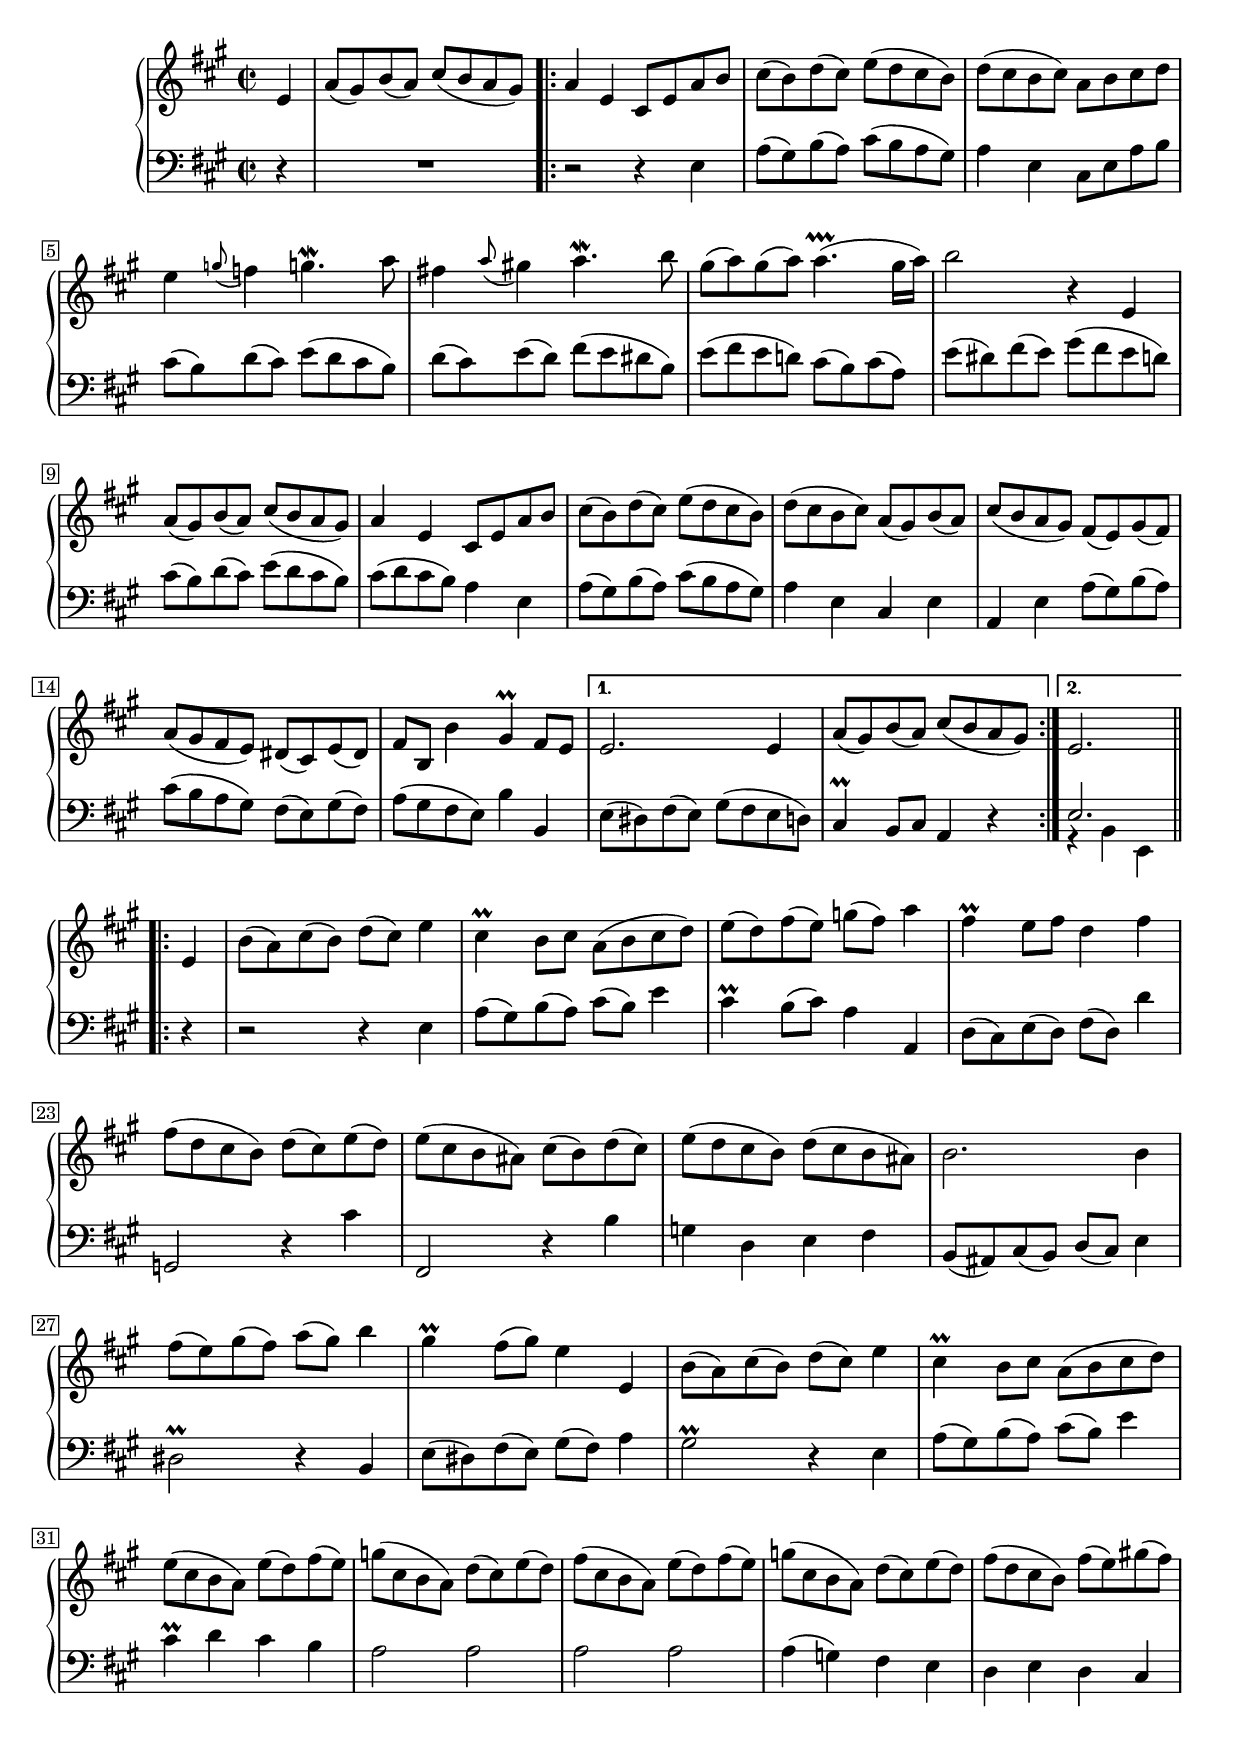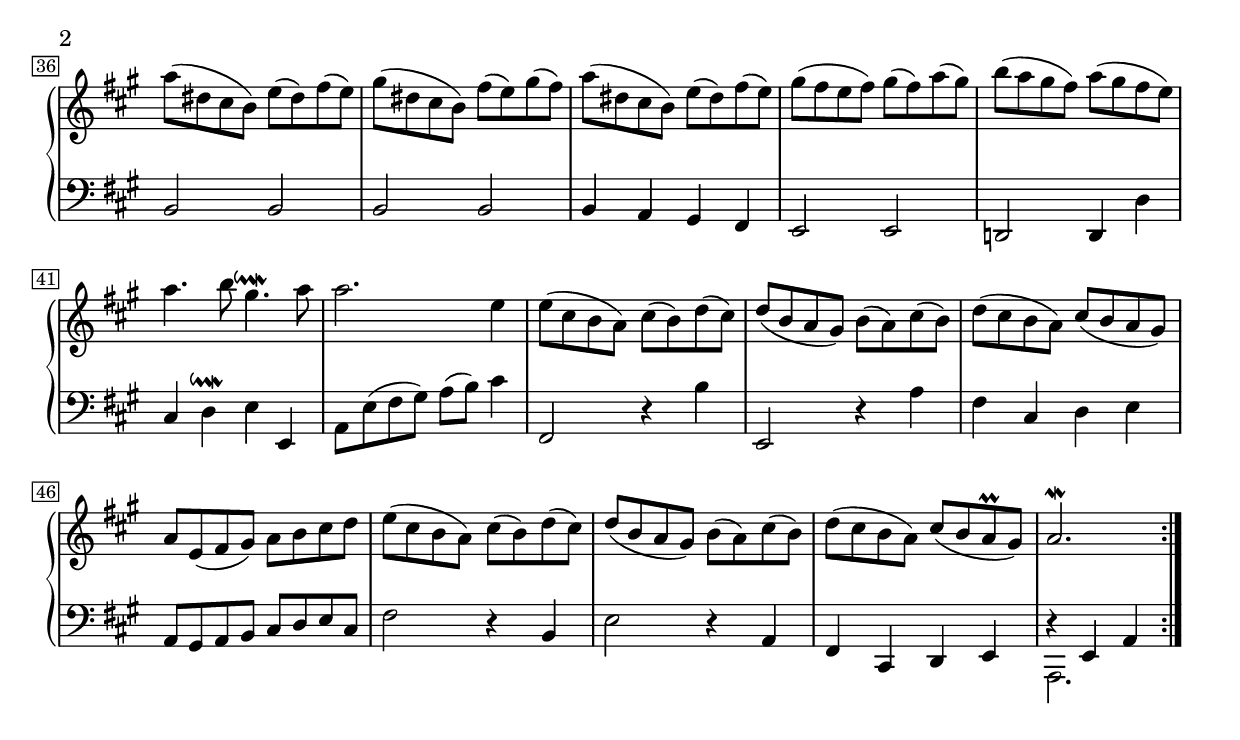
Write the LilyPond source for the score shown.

Global = {
  \key a \major
  \time 2/2
  \include "../global.ly"
}

Soprano = \context Voice = "one" \relative c' {
  \voiceOne
  \stemNeutral\tieNeutral\slurNeutral
  \override MultiMeasureRest.staff-position = #0
  \override Rest.staff-position = #0
  \label #'SuiteIBoureeI
  \partial 4 e4
  %1
  | a8( gis) b( a) cis( b a gis)
  \repeat volta 2 {
  | a4 e cis8 e a b
  | cis( b) d( cis) e( d cis b)
  | d( cis b cis) a b cis d
  %5
  | e4 \once\stemUp \once\slurDown \appoggiatura g8 f4 g!4.\mordent a8
  | fis4 \once\stemUp \once\slurDown \appoggiatura a8 gis4 a4.\mordent b8
  | gis( a) gis( a) a4.(\prallprall gis16 a)
  | b2 r4 e,,
  | a8( gis) b( a) cis( b a gis)
  %10
  | a4 e cis8 e a b
  | cis8( b) d( cis) e( d cis b)
  | d( cis b cis) a( gis) b( a)
  | cis( b a gis) fis( e) gis( fis)
  | a( gis fis e) dis( cis) e( dis)
  %15
  | fis b, b'4 gis\prall fis8 e
    \alternative {
      { e2. e4 | a8( gis) b( a) cis( b a gis) }
      { e2. }
    }
  }
  \break
  \repeat volta 2 {
    \partial 4 e4
    | b'8( a) cis( b) d( cis) e4
    %20
    | cis4\prall b8 cis a( b cis d)
    | e( d) fis( e) g( fis) a4
    | fis4\prall e8 fis d4 fis
    | fis8( d cis b) d( cis) e( d)
    | e( cis b ais) cis( b) d( cis)
    %25
    | e( d cis b) d( cis b ais)
    | b2. b4
    | fis'8( e) gis( fis) a( gis) b4
    | gis4\prall fis8( gis) e4 e,
    | b'8( a) cis( b) d( cis) e4
    %30
    | cis4\prall b8 cis a( b cis d)
    | e( cis b a) e'( d) fis( e)
    | g( cis, b a) d( cis) e( d)
    | fis( cis b a) e'( d) fis( e)
    | g( cis, b a) d( cis) e( d)
    %35
    | fis( d cis b) fis'( e) gis( fis)
    | a( dis, cis b) e( dis) fis( e)
    | gis( dis cis b) fis'( e) gis( fis)
    | a( dis, cis b) e( dis) fis( e)
    | gis( fis e fis) gis( fis) a( gis)
    %40
    | b( a gis fis) a( gis fis e)
    | a4. b8 gis4.\downmordent a8
    | a2. e4
    | e8( cis b a) cis( b) d( cis)
    | d( b a gis) b( a) cis( b)
    %45
    | d( cis b a) cis( b a gis)
    | a e( fis gis) a b cis d
    | e( cis b a) cis( b) d( cis)
    | d( b a gis) b( a) cis( b)
    | d( cis b a) cis( b a\prall gis)
    %50
    | a2.\mordent
  }
}

Tenor = \context Voice = "three" \relative c {
  \voiceThree
  \stemUp\tieUp
  \override Rest.staff-position = #0
  \partial 4 s4
  %1
  | s1*17
  | e2.
  \partial 4 s4
  | s1*31
  | r4 e, a
}

Bass = \context Voice = "four" \relative c {
  \voiceFour
  \stemNeutral\tieNeutral\slurNeutral
  \override MultiMeasureRest.staff-position = #0
  \override Rest.staff-position = #0
  \override Script.direction = #UP
  \partial 4 r4
  %1
  | R1
  \repeat volta 2 {
  | r2 r4 e
  | a8( gis) b( a) cis( b a gis)
  | a4 e cis8 e a b
  %5
  | cis( b) d( cis) e( d cis b)
  | d( cis) e( d) fis( e dis b)
  | e( fis e d) cis( b) cis( a)
  | e'( dis) fis( e) gis( fis e d)
  | cis( b) d( cis) e( d cis b)
  %10
  | cis( d cis b) a4 e
  | a8( gis) b( a) cis( b a gis)
  | a4 e cis e
  | a, e' a8( gis) b( a)
  | cis( b a gis) fis( e) gis( fis)
  %15
  | a( gis fis e) b'4 b,
    \alternative {
      { e8( dis) fis( e) gis( fis e d) | cis4\prall b8 cis a4 r }
      { \stemDown g4\rest b e, }
    }
  }
  \repeat volta 2 {
    \partial 4 r4
    | \stemNeutral r2 r4 e'
    %20
    | a8( gis) b( a) cis( b) e4
    | cis4\prall b8( cis) a4 a,
    | d8( cis) e( d) fis( d) d'4
    | g,,2 r4 cis'
    | fis,,2 r4 b'
    %25
    | g d e fis
    | b,8( ais) cis( b) d( cis) e4
    | dis2\prall r4 b
    | e8( dis) fis( e) gis( fis) a4
    | gis2\prall r4 e
    %30
    | a8( gis) b( a) cis( b) e4
    | cis\prall d cis b
    | a2 a
    | a a
    | a4( g) fis e
    %35
    | d e d cis
    | b2 b
    | b b
    | b4 a gis fis
    | e2 e
    %40
    | d! d4 d'
    | cis d\downmordent e e,
    | a8 e'( fis gis) a( b) cis4
    | fis,,2 r4 b'
    | e,,2 r4 a'
    %45
    | fis cis d e
    | a,8 gis a b cis d e cis
    | fis2 r4 b,
    | e2 r4 a,
    | fis cis d e
    %50
    | \stemDown a,2.
  }
}

\score {
  \new PianoStaff
  <<
    \accidentalStyle Score.piano
    \context Staff = "upper" <<
      \set Staff.midiInstrument = #"acoustic grand"
      \Global
      \clef treble
      \Soprano
    >>
    \context Staff = "lower" <<
      \set Staff.midiInstrument = #"acoustic grand"
      \Global
      \clef bass
      \Tenor
      \Bass
    >>
  >>
  \header {
    composer = ##f % "Johann Sebastian Bach"
    opus = ##f % "BWV 806"
    title = \markup { "Bourrée I" }
    subtitle = ##f
  }
  \layout {
    \context {
      \PianoStaff
      \override Parentheses.font-size = #-2
      \override TextScript.font-shape = #'italic
      \override TextScript.font-size = #-1
    }
  }
  \midi {
    \tempo 4 = 100
  }
}
